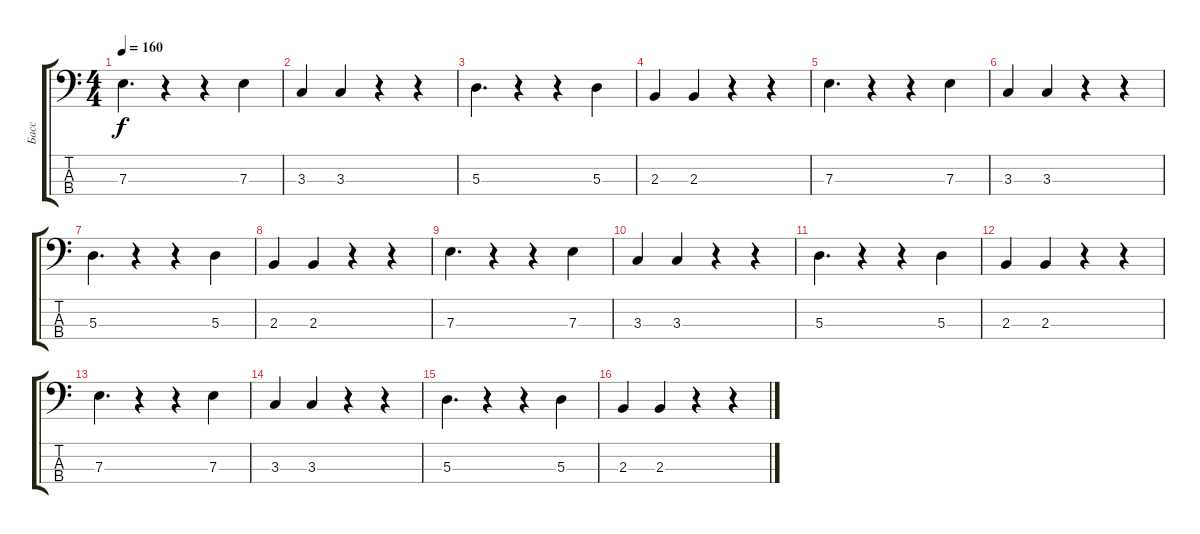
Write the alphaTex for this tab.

\track ("Басс" "Басс") {instrument electricbassfinger}
\staff {score tabs}
\tuning (G2 D2 A1 E1) {hide}
\ts (4 4)
\tempo 160
\clef f4
\ks c
7.3.4{d dy f} r.4 r.4 7.3.4 |
3.3.4 3.3.4 r.4 r.4 |
5.3.4{d} r.4 r.4 5.3.4 |
2.3.4 2.3.4 r.4 r.4 |
7.3.4{d} r.4 r.4 7.3.4 |
3.3.4 3.3.4 r.4 r.4 |
5.3.4{d} r.4 r.4 5.3.4 |
2.3.4 2.3.4 r.4 r.4 |
7.3.4{d} r.4 r.4 7.3.4 |
3.3.4 3.3.4 r.4 r.4 |
5.3.4{d} r.4 r.4 5.3.4 |
2.3.4 2.3.4 r.4 r.4 |
7.3.4{d} r.4 r.4 7.3.4 |
3.3.4 3.3.4 r.4 r.4 |
5.3.4{d} r.4 r.4 5.3.4 |
2.3.4 2.3.4 r.4 r.4
